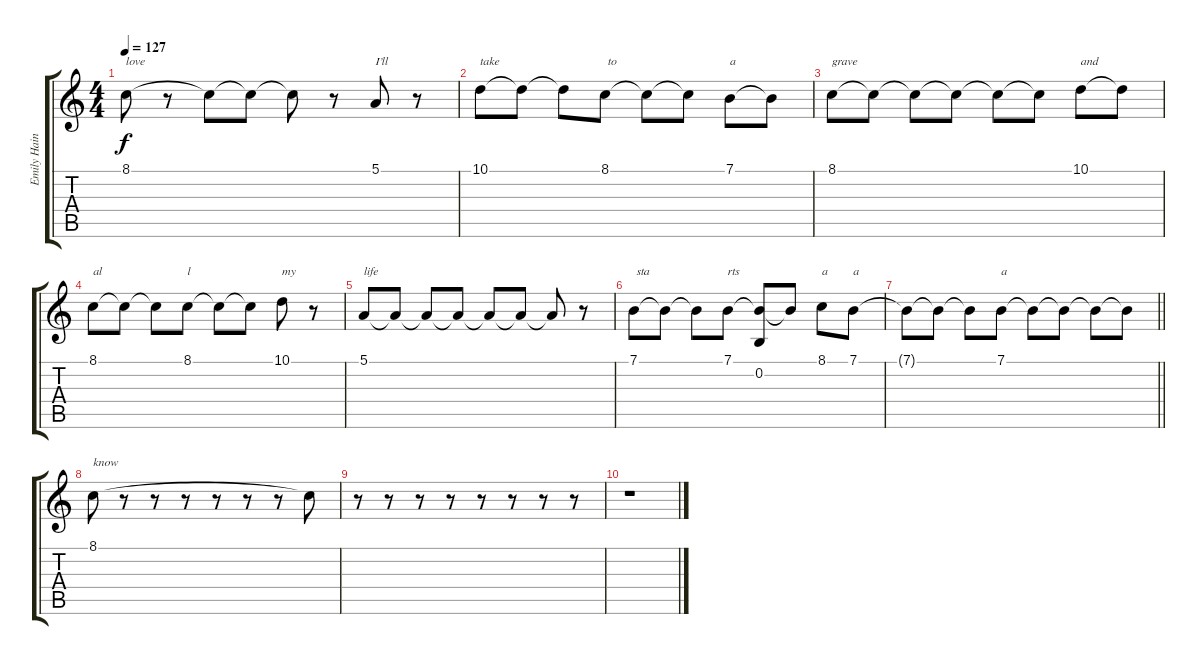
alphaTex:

\track ("Emily Haines" "Emily Hain") {instrument cello}
\staff {score tabs}
\tuning (E4 B3 G3 D3 A2 E2) {hide}
\ts (4 4)
\tempo 127
\clef g2
\ks c
8.1.8{txt "love " dy f} r.8 8.1{t}.8 8.1{t}.8 8.1{t}.8 r.8 5.1.8{txt "I’ll "} r.8 |
10.1.8{txt "take"} 10.1{t}.8 10.1{t}.8 8.1.8{txt " to "} 8.1{t}.8 8.1{t}.8 7.1.8{txt "a "} 7.1{t}.8 |
8.1.8{txt "grave"} 8.1{t}.8 8.1{t}.8 8.1{t}.8 8.1{t}.8 8.1{t}.8 10.1.8{txt "and"} 10.1{t}.8 |
8.1.8{txt "al"} 8.1{t}.8 8.1{t}.8 8.1.8{txt "l"} 8.1{t}.8 8.1{t}.8 10.1.8{txt "my "} r.8 |
5.1.8{txt "life"} 5.1{t}.8 5.1{t}.8 5.1{t}.8 5.1{t}.8 5.1{t}.8 5.1{t}.8 r.8 |
7.1.8{txt " sta"} 7.1{t}.8 7.1{t}.8 7.1.8{txt "rts "} (7.1{t} 0.2).8 7.1{t}.8 8.1.8{txt "a"} 7.1.8{txt "a"} |
\barLineRight lightlight
7.1{t}.8 7.1{t}.8 7.1{t}.8 7.1.8{txt "a"} 7.1{t}.8 7.1{t}.8 7.1{t}.8 7.1{t}.8 |
8.1.8{txt "know"} r.8 r.8 r.8 r.8 r.8 r.8 8.1{t}.8 |
r.8 r.8 r.8 r.8 r.8 r.8 r.8 r.8 |
r.1
